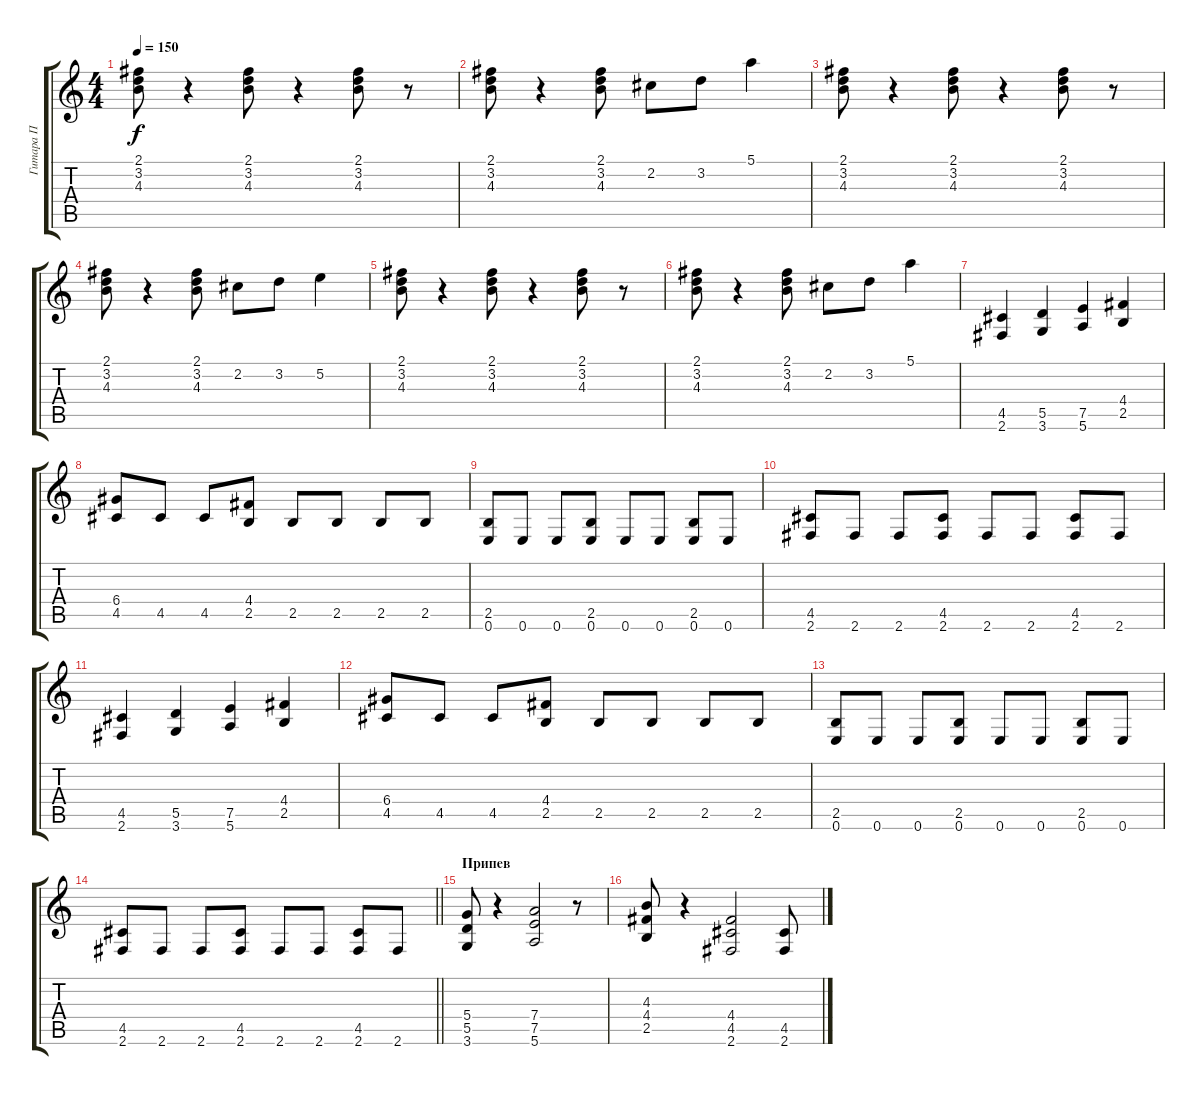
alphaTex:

\track ("Гитара П" "Гитара П") {instrument distortionguitar}
\staff {score tabs}
\tuning (E4 B3 G3 D3 A2 E2) {hide}
\ts (4 4)
\tempo 150
\clef g2
\ks c
(2.1 3.2 4.3).8{dy f} r.4 (2.1 3.2 4.3).8 r.4 (2.1 3.2 4.3).8 r.8 |
(2.1 3.2 4.3).8 r.4 (2.1 3.2 4.3).8 2.2.8 3.2.8 5.1.4 |
(2.1 3.2 4.3).8 r.4 (2.1 3.2 4.3).8 r.4 (2.1 3.2 4.3).8 r.8 |
(2.1 3.2 4.3).8 r.4 (2.1 3.2 4.3).8 2.2.8 3.2.8 5.2.4 |
(2.1 3.2 4.3).8 r.4 (2.1 3.2 4.3).8 r.4 (2.1 3.2 4.3).8 r.8 |
(2.1 3.2 4.3).8 r.4 (2.1 3.2 4.3).8 2.2.8 3.2.8 5.1.4 |
(4.5 2.6).4{volume 13} (5.5 3.6).4 (7.5 5.6).4 (4.4 2.5).4 |
(6.4 4.5).8 4.5.8 4.5.8 (4.4 2.5).8 2.5.8 2.5.8 2.5.8 2.5.8 |
(2.5 0.6).8 0.6.8 0.6.8 (2.5 0.6).8 0.6.8 0.6.8 (2.5 0.6).8 0.6.8 |
(4.5 2.6).8 2.6.8 2.6.8 (4.5 2.6).8 2.6.8 2.6.8 (4.5 2.6).8 2.6.8 |
(4.5 2.6).4 (5.5 3.6).4 (7.5 5.6).4 (4.4 2.5).4 |
(6.4 4.5).8 4.5.8 4.5.8 (4.4 2.5).8 2.5.8 2.5.8 2.5.8 2.5.8 |
(2.5 0.6).8 0.6.8 0.6.8 (2.5 0.6).8 0.6.8 0.6.8 (2.5 0.6).8 0.6.8 |
\barLineRight lightlight
(4.5 2.6).8 2.6.8 2.6.8 (4.5 2.6).8 2.6.8 2.6.8 (4.5 2.6).8 2.6.8 |
\section ("" "Припев")
(5.4 5.5 3.6).8 r.4 (7.4 7.5 5.6).2 r.8 |
(4.3 4.4 2.5).8 r.4 (4.4 4.5 2.6).2 (4.5 2.6).8
